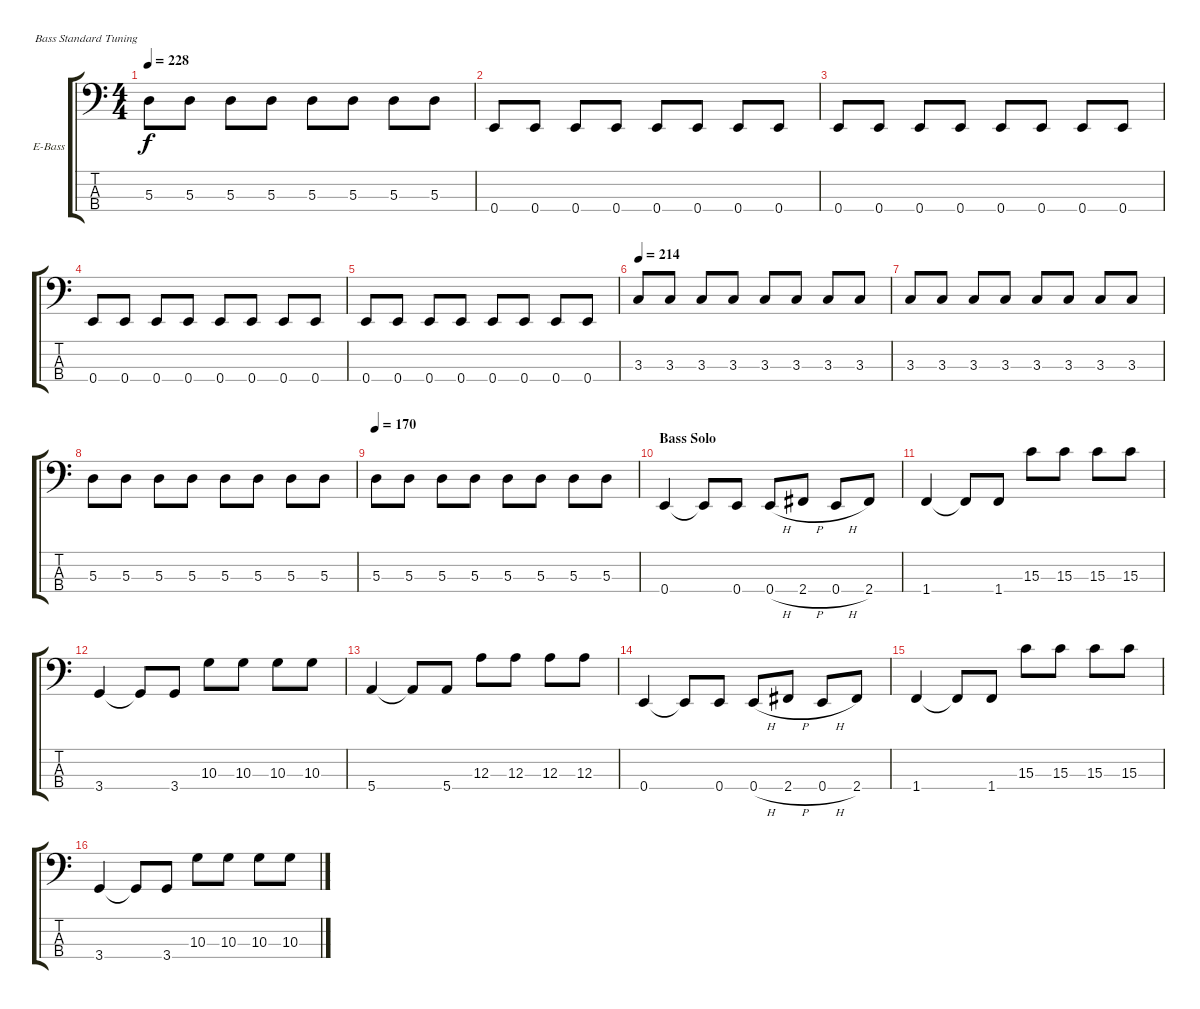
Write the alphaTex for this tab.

\bracketExtendMode groupsimilarinstruments
\firstSystemTrackNameOrientation horizontal
\otherSystemsTrackNameOrientation horizontal
\track ("Electric Bass" "E-Bass") {instrument electricbassfinger}
\staff {score tabs}
\tuning (G2 D2 A1 E1)
\ts (4 4)
\tempo 228
\clef f4
\ks c
5.3.8{dy f} 5.3.8 5.3.8 5.3.8 5.3.8 5.3.8 5.3.8 5.3.8 |
0.4.8 0.4.8 0.4.8 0.4.8 0.4.8 0.4.8 0.4.8 0.4.8 |
0.4.8 0.4.8 0.4.8 0.4.8 0.4.8 0.4.8 0.4.8 0.4.8 |
0.4.8 0.4.8 0.4.8 0.4.8 0.4.8 0.4.8 0.4.8 0.4.8 |
0.4.8 0.4.8 0.4.8 0.4.8 0.4.8 0.4.8 0.4.8 0.4.8 |
\tempo (214 0.00625)
3.3.8 3.3.8 3.3.8 3.3.8 3.3.8 3.3.8 3.3.8 3.3.8 |
3.3.8 3.3.8 3.3.8 3.3.8 3.3.8 3.3.8 3.3.8 3.3.8 |
5.3.8 5.3.8 5.3.8 5.3.8 5.3.8 5.3.8 5.3.8 5.3.8 |
\tempo 170
5.3.8 5.3.8 5.3.8 5.3.8 5.3.8 5.3.8 5.3.8 5.3.8 |
\section ("" "Bass Solo")
0.4.4 0.4{t}.8 0.4.8 0.4{h}.8 2.4{h}.8 0.4{h}.8 2.4.8 |
1.4.4 1.4{t}.8 1.4.8 15.3.8 15.3.8 15.3.8 15.3.8 |
3.4.4 3.4{t}.8 3.4.8 10.3.8 10.3.8 10.3.8 10.3.8 |
5.4.4 5.4{t}.8 5.4.8 12.3.8 12.3.8 12.3.8 12.3.8 |
0.4.4 0.4{t}.8 0.4.8 0.4{h}.8 2.4{h}.8 0.4{h}.8 2.4.8 |
1.4.4 1.4{t}.8 1.4.8 15.3.8 15.3.8 15.3.8 15.3.8 |
3.4.4 3.4{t}.8 3.4.8 10.3.8 10.3.8 10.3.8 10.3.8
